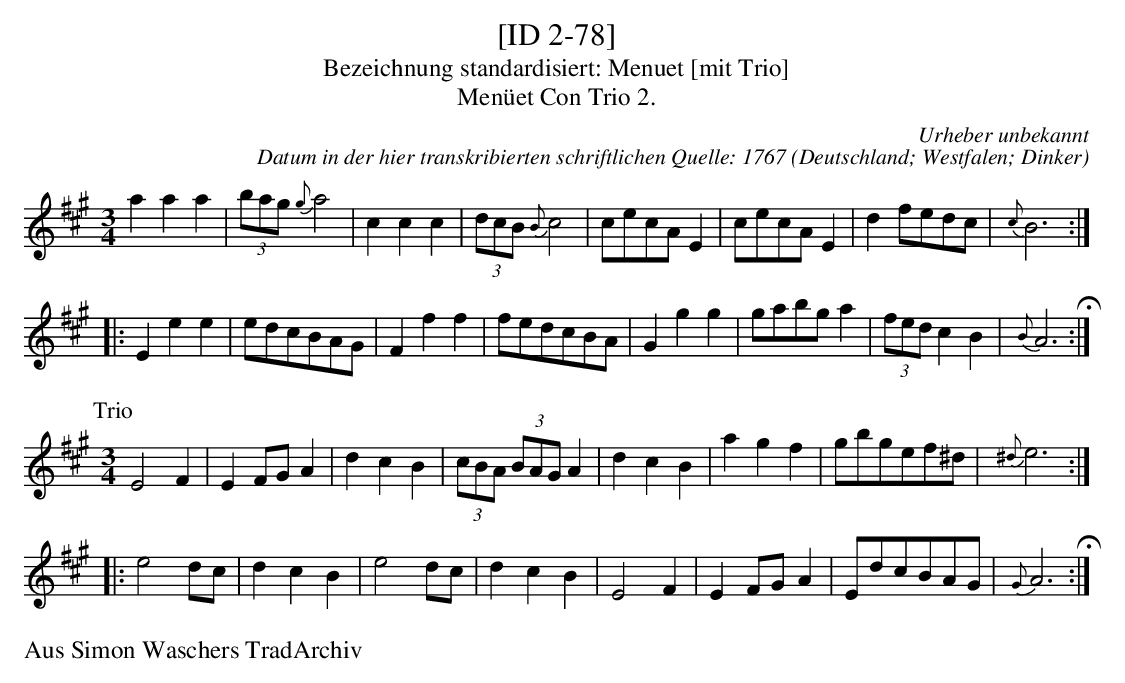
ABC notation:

X:1
T:[ID 2-78]
T:Bezeichnung standardisiert: Menuet [mit Trio]
T:Men\"uet Con Trio 2.
C:Urheber unbekannt
C:Datum in der hier transkribierten schriftlichen Quelle: 1767
O:Deutschland; Westfalen; Dinker
L:1/8
M:3/4
K:A
a2a2a2 | (3bag{g}a4 | c2c2c2 | (3dcB{B}c4 | cecAE2 | cecAE2 | d2fedc | {c}B6 ::
E2e2e2 | edcBAG | F2f2f2 | fedcBA | G2g2g2 | gabga2 | (3fedc2B2 | {B}A6 H:|
P:Trio
M:3/4
E4F2 | E2FGA2 | d2c2B2 | (3cBA (3BAGA2 | d2c2B2 | a2g2f2 | gbgef^d | {^d}e6 ::
e4dc | d2c2B2 | e4dc | d2c2B2 | E4F2 | E2FGA2 | EdcBAG | {G}A6 H:|
